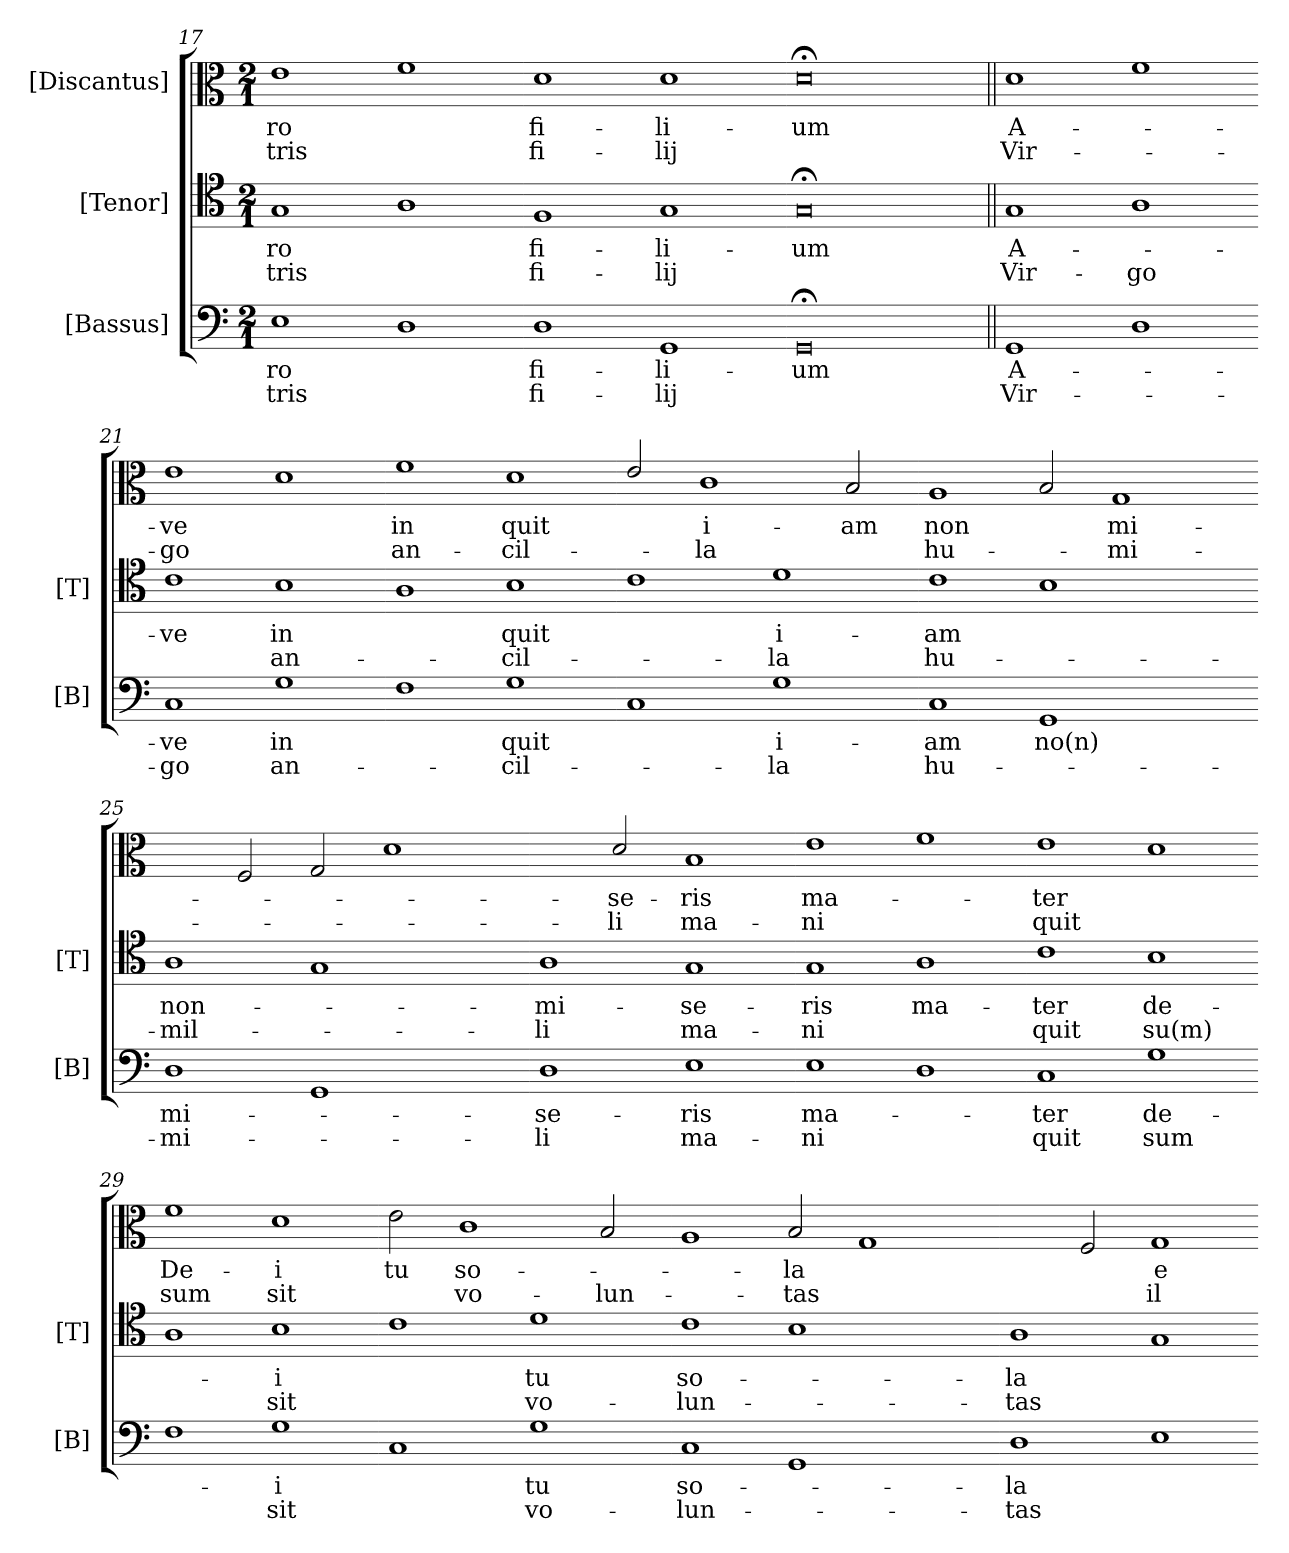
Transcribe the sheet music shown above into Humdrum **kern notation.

**kern	**text	**text	**kern	**text	**text	**kern	**text	**text
*part3	*part3	*part3	*part2	*part2	*part2	*part1	*part1	*part1
*staff3	*staff3	*staff3	*staff2	*staff2	*staff2	*staff1	*staff1	*staff1
*I"[Bassus]	*	*	*I"[Tenor]	*	*	*I"[Discantus]	*	*
*I'[B]	*	*	*I'[T]	*	*	*	*	*
*clefF4	*	*	*clefC4	*	*	*clefC3	*	*
*k[]	*	*	*k[]	*	*	*k[]	*	*
*D:dor	*	*	*D:dor	*	*	*D:dor	*	*
*M2/1	*	*	*M2/1	*	*	*M2/1	*	*
=17	=17	=17	=17	=17	=17	=17	=17	=17
1E	-ro	-tris	1G	-ro	-tris	1e	-ro	-tris
1D	.	.	1A	.	.	1f	.	.
=18-	=18-	=18-	=18-	=18-	=18-	=18-	=18-	=18-
1D	fi-	fi-	1F	fi-	fi-	1d	fi-	fi-
1GG	-li-	-lij	1G	-li-	-lij	1d	-li-	-lij
=19-	=19-	=19-	=19-	=19-	=19-	=19-	=19-	=19-
0GG;<	-um	.	0G;<;	-um	.	0d;\	-um	.
=20||	=20||	=20||	=20||	=20||	=20||	=20||	=20||	=20||
1GG	A-	Vir-	1G	A-	Vir-	1d	A-	Vir-
1D	.	.	1A	.	-go	1f	.	.
=21-	=21-	=21-	=21-	=21-	=21-	=21-	=21-	=21-
1C	-ve	-go	1c	-ve	.	1e	-ve	-go
1G	in	an-	1B	in	an-	1d	.	.
=22-	=22-	=22-	=22-	=22-	=22-	=22-	=22-	=22-
1F	.	.	1A	.	.	1f	in	an-
1G	quit	-cil-	1B	quit	-cil-	1d	quit	-cil-
=23-	=23-	=23-	=23-	=23-	=23-	=23-	=23-	=23-
1C	.	.	1c	.	.	2e/	.	.
.	.	.	.	.	.	1c	i-	-la
1G	i-	-la	1d	i-	-la	.	.	.
.	.	.	.	.	.	2B/	-am	.
=24-	=24-	=24-	=24-	=24-	=24-	=24-	=24-	=24-
1C	-am	hu-	1c	-am	hu-	1A	non	hu-
1GG	no(n)	.	1B	.	.	2B/	.	.
.	.	.	.	.	.	1G/	mi-	-mi-
2ryy	.	.	2ryy	.	.	.	.	.
=25-	=25-	=25-	=25-	=25-	=25-	=25-	=25-	=25-
1D	mi-	-mi-	1A	non-	-mil-	2ryy	.	.
.	.	.	.	.	.	2F/	.	.
1GG	.	.	1G	.	.	2G/	.	.
.	.	.	.	.	.	1d\	.	.
2ryy	.	.	2ryy	.	.	.	.	.
=26-	=26-	=26-	=26-	=26-	=26-	=26-	=26-	=26-
1D	-se-	-li	1A	-mi-	-li	2ryy	.	.
.	.	.	.	.	.	2d/	-se-	-li
1E	-ris	ma-	1G	-se-	ma-	1B	-ris	ma-
=27-	=27-	=27-	=27-	=27-	=27-	=27-	=27-	=27-
1E	ma-	-ni	1G	-ris	-ni	1e	ma-	-ni
1D	.	.	1A	ma-	.	1f	.	.
=28-	=28-	=28-	=28-	=28-	=28-	=28-	=28-	=28-
1C	-ter	quit	1c	-ter	quit	1e	-ter	quit
1G	de-	sum	1B	de-	su(m)	1d	.	.
=29-	=29-	=29-	=29-	=29-	=29-	=29-	=29-	=29-
1F	.	.	1A	.	.	1f	De-	sum
1G	-i	sit	1B	-i	sit	1d	-i	sit
=30-	=30-	=30-	=30-	=30-	=30-	=30-	=30-	=30-
1C	.	.	1c	.	.	2e\	tu	.
.	.	.	.	.	.	1c	so-	vo-
1G	tu	vo-	1d	tu	vo-	.	.	.
.	.	.	.	.	.	2B/	.	-lun-
=31-	=31-	=31-	=31-	=31-	=31-	=31-	=31-	=31-
1C	so-	-lun-	1c	so-	-lun-	1A	.	.
1GG	.	.	1B	.	.	2B/	-la	-tas
.	.	.	.	.	.	1G/	.	.
2ryy	.	.	2ryy	.	.	.	.	.
=32-	=32-	=32-	=32-	=32-	=32-	=32-	=32-	=32-
1D	-la	-tas	1A	-la	-tas	2ryy	.	.
.	.	.	.	.	.	2F/	.	.
1E	.	.	1G	.	.	1G	e-	il-
=-	=-	=-	=-	=-	=-	=-	=-	=-
*-	*-	*-	*-	*-	*-	*-	*-	*-
